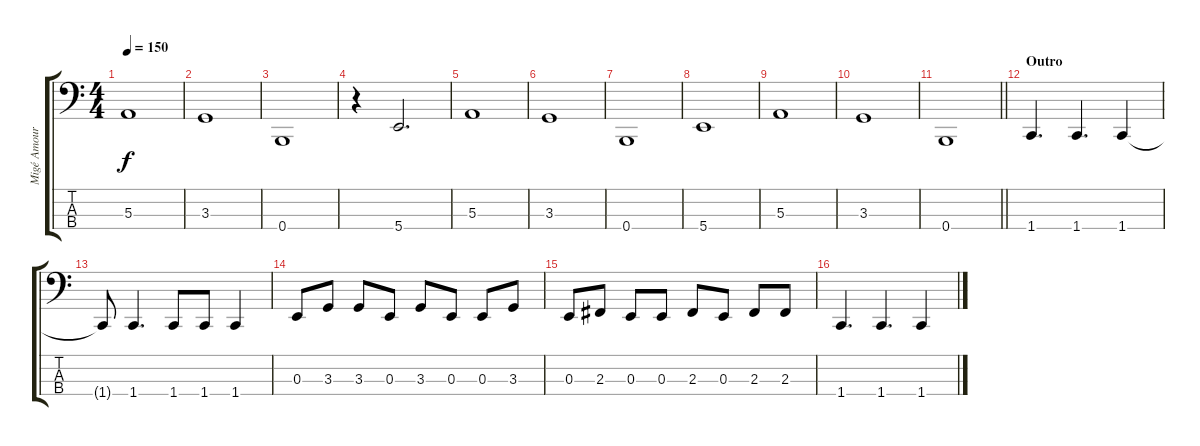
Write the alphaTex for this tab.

\track ("Migé Amour (Bass)" "Migé Amour") {instrument electricbassfinger}
\staff {score tabs}
\tuning (D2 A1 E1 B0) {hide}
\ts (4 4)
\tempo 150
\clef f4
\ks c
5.3.1{dy f} |
3.3.1 |
0.4.1 |
r.4 5.4.2{d} |
5.3.1 |
3.3.1 |
0.4.1 |
5.4.1 |
5.3.1 |
3.3.1 |
\barLineRight lightlight
0.4.1 |
\section ("" "Outro")
1.4.4{d} 1.4.4{d} 1.4.4 |
1.4{t}.8 1.4.4{d} 1.4.8 1.4.8 1.4.4 |
0.3.8 3.3.8 3.3.8 0.3.8 3.3.8 0.3.8 0.3.8 3.3.8 |
0.3.8 2.3.8 0.3.8 0.3.8 2.3.8 0.3.8 2.3.8 2.3.8 |
1.4.4{d} 1.4.4{d} 1.4.4
